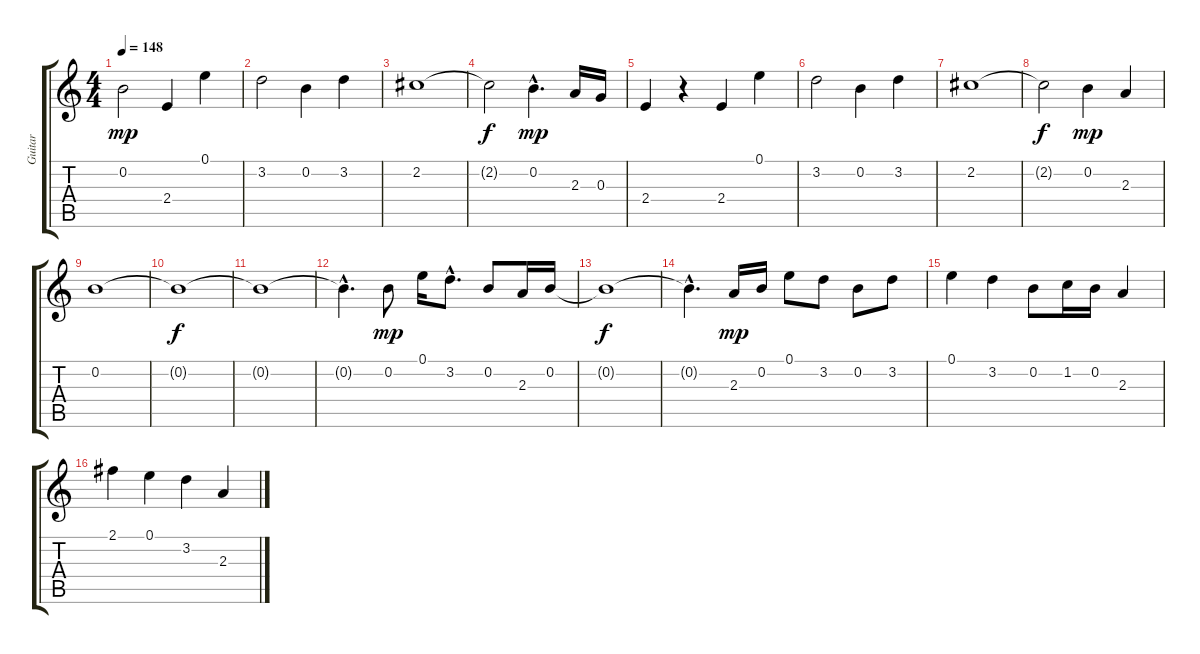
\track ("Guitar" "Guitar") {instrument distortionguitar}
\staff {score tabs}
\tuning (E4 B3 G3 D3 A2 E2) {hide}
\ts (4 4)
\tempo 148
\clef g2
\ks c
0.2.2{dy mp} 2.4.4 0.1.4 |
3.2.2 0.2.4 3.2.4 |
2.2.1 |
2.2{t}.2{dy f} 0.2{hac}.4{d dy mp} 2.3.16 0.3.16 |
2.4.4 r.4 2.4.4 0.1.4 |
3.2.2 0.2.4 3.2.4 |
2.2.1 |
2.2{t}.2{dy f} 0.2.4{dy mp} 2.3.4 |
0.2.1 |
0.2{t}.1{dy f} |
0.2{t}.1 |
0.2{hac t}.4{d} 0.2.8{dy mp} 0.1.16 3.2{hac}.8{d} 0.2.8 2.3.16 0.2.16 |
0.2{t}.1{dy f} |
0.2{hac t}.4{d} 2.3.16{dy mp} 0.2.16 0.1.8 3.2.8 0.2.8 3.2.8 |
0.1.4 3.2.4 0.2.8 1.2.16 0.2.16 2.3.4 |
2.1.4 0.1.4 3.2.4 2.3.4
